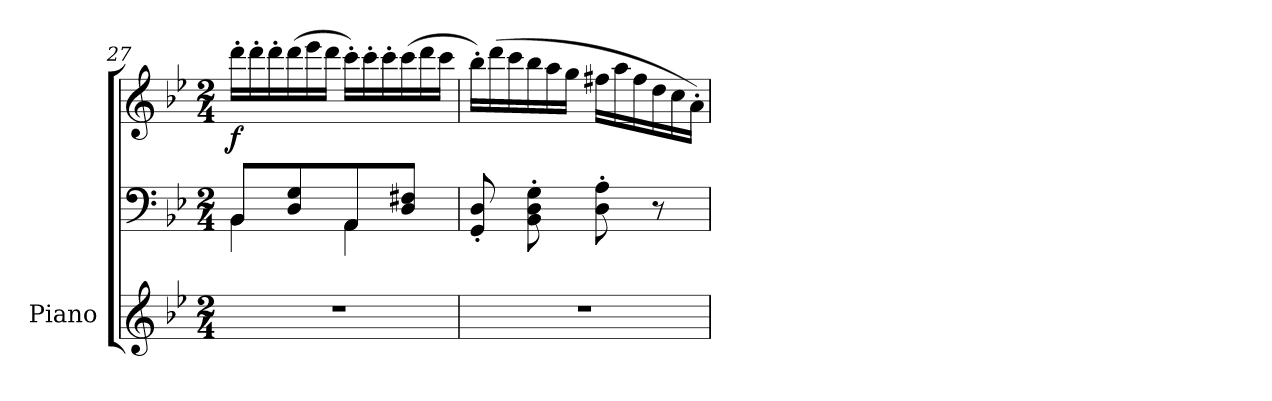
**kern	**kern	**kern	**dynam
*part1	*part1	*part1	*part1
*staff3	*staff2	*staff1	*staff1/2/3
*I"Piano	*	*	*
*I'Pno	*	*	*
!!LO:LB:g=z
*clefG2	*clefF4	*clefG2	*
*k[b-e-]	*k[b-e-]	*k[b-e-]	*
*M2/4	*M2/4	*M2/4	*
=27	=27	=27	=27
*	*^	*	*
*	*	*	*Xtuplet	*
!	!	!	!	!LO:DY:b
2r	8BB-</L	4BB-\	24ddd'\LL	f
.	.	.	24ddd'\	.
.	.	.	24ddd'\	.
.	8D/ 8G/	.	(>24ddd\	.
.	.	.	24eee-\	.
.	.	.	24ddd\JJ	.
.	8AA/	4AA\	24ccc'\LL)	.
.	.	.	24ccc'\	.
.	.	.	24ccc'\	.
.	8D/ 8F#X/J	.	(>24ccc\	.
.	.	.	24ddd\	.
.	.	.	24ccc\JJ	.
*	*v	*v	*	*
=28	=28	=28	=28
2r	8GG/' 8D/'	24bb-'\LL)	.
.	.	(>24ddd\	.
.	.	24ccc\	.
.	8BB-\' 8D\' 8G\'	24bb-\	.
.	.	24aa\	.
.	.	24gg\JJ	.
.	8D\' 8A\'	24ff#X\LL	.
.	.	24aa\	.
.	.	24ff#\	.
.	8r	24dd\	.
.	.	24cc\	.
.	.	24a'\JJ)	.
=	=	=	=
*-	*-	*-	*-
